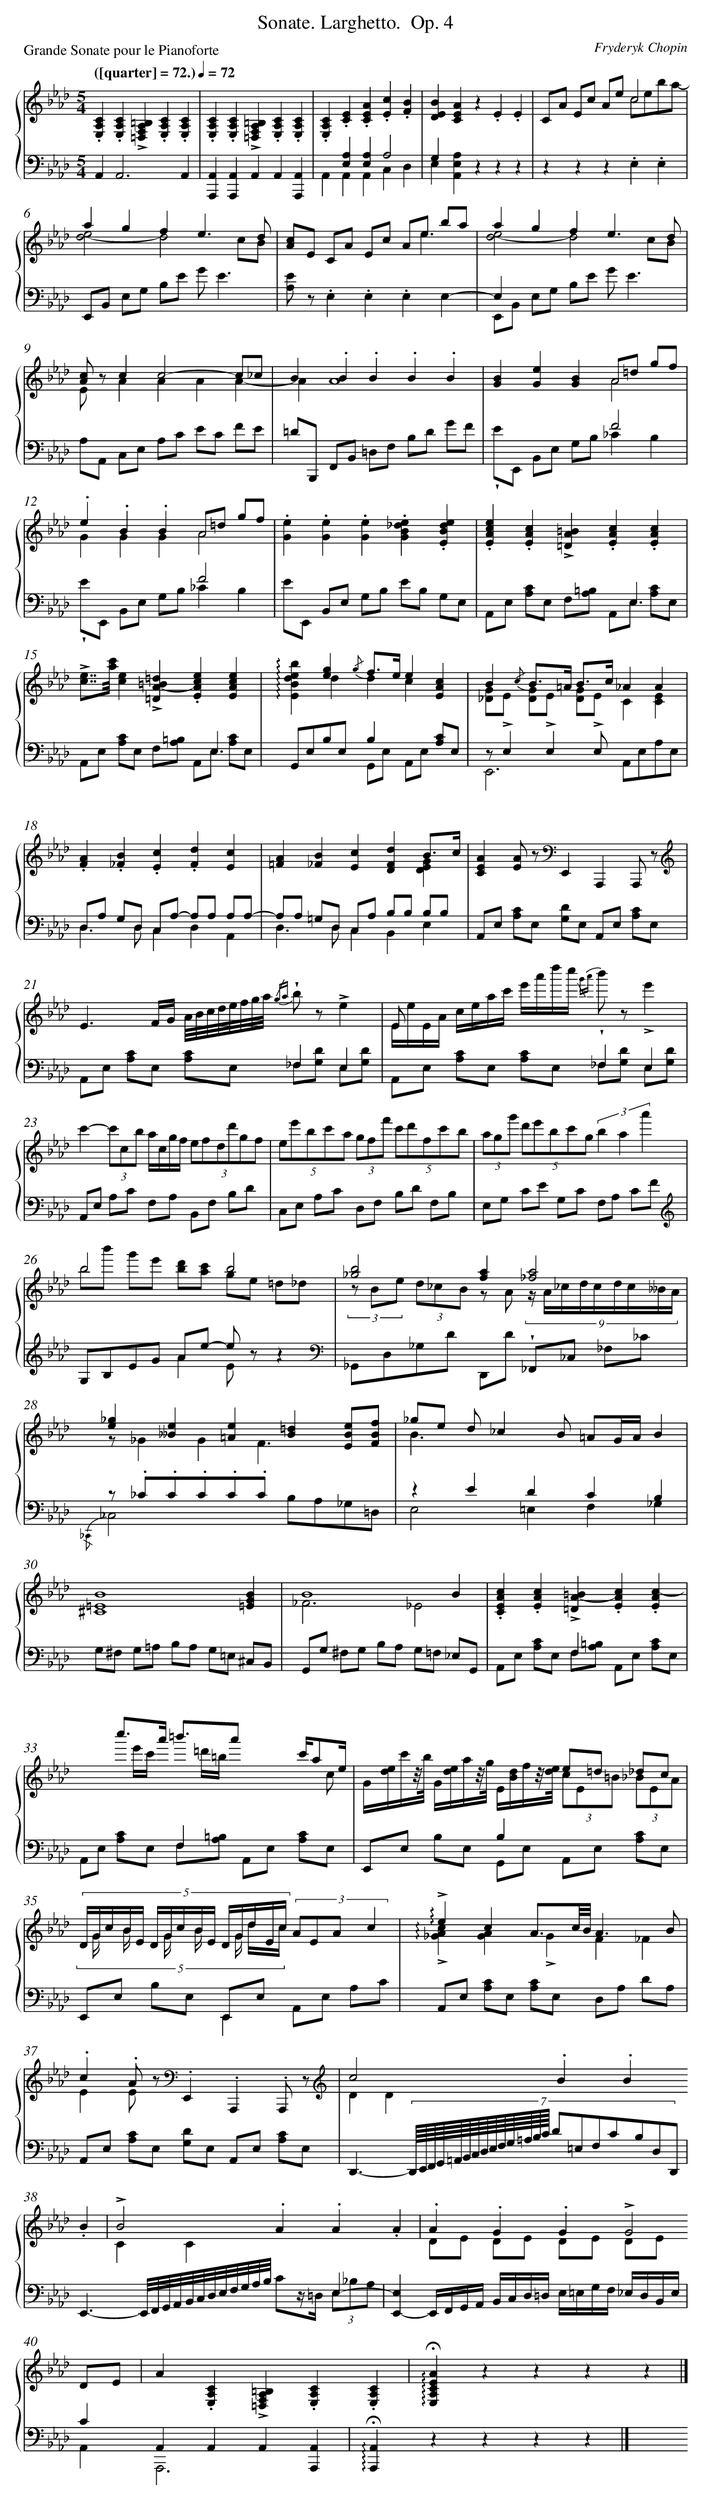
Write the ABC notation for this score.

X:1
T: Sonate. Larghetto.	 Op. 4
C: Fryderyk Chopin
L: 1/8
M: 5/4
P: Grande Sonate pour le Pianoforte
Q: "([quarter] = 72.)" 1/4=72
%%staves {1 2}
V: 1 clef=treble
V: 2 clef=bass
K: Ab
[V:1] .[C2A,2E,2].[C2A,2E,2]!accent![=B,2A,2F,2=D,2].[C2A,2E,2].[C2A,2E,2] |
[V:2] A,,4<A,,4A,,2 |
[V:1] .[C2A,2E,2].[C2A,2E,2]!accent![=B,2A,2F,2=D,2].[C2A,2E,2].[C2A,2E,2] |
[V:2] [A,,2A,,,2][A,,2A,,,2]A,,2A,,2[A,,2A,,,2] |
[V:1] .[C2A,2E,2].[E2C2].[A2E2C2].[c2E2].[B2F2] |
[V:2] x2[A,2E,2][A,2E,2]A,4 & A,,2A,,2A,,2C,2D,2 |
[V:1] [B2E2D2][A2E2C2]z2.E2.E2 |
[V:2] G,2x2z2z2z2 & E,2[A,2E,2A,,2]x6 |
[V:1] CA Ec Aec4 & x6ceba- |
[V:2] z2z2z2.E,2.E,2 |
[V:1] a2g2f2e3d & [e4d4-]d4cB |
[V:2] E,,B,, E,G, B,E GE3 |
[V:1] [cA]E CA Ec Ae ba & x7e3 |
[V:2] [EA,] z.E,2.E,2.E,2E,2- |
[V:1] a2g2f2e3d & [e4d4-]d4cB |
[V:2] E,2x4x4 & E,,B,, E,G, B,E GE3 |
[V:1] [cA] zc2c4-c_c & E xA2A2A2A2- |
[V:2] A,A,, C,E, A,C EC FE |
[V:1] B2.B2.B2.B2.B2 & A2A8 |
[V:2] =DB,,, F,,B,, =D,F, B,D GF |
[V:1] [B2G2][e2G2][B2G2]A=d gf & x6A4 |
[V:2] x6F4 & !wedge!EE,, B,,E, G,B,_C2B,2 |
[V:1] .e2.B2.B2A=d gf & G2G2G2A4 |
[V:2] x6F4 & !wedge!EE,, B,,E, G,B,_C2B,2 |
[V:1] .[e2G2].[e2G2].[e2G2].[e2_d2B2G2].[e2d2B2E2] |
[V:2] EE,, B,,E, G,B, EB, G,E, |
[V:1] .[e2c2A2E2].[c2A2E2]!accent![=B2A2=D2].[c2A2E2].[c2A2E2] |
[V:2] x6xE,3 & A,,E, [CA,]E, F,[=B,A,] A,,E, [CA,]E, |
[V:1] !accent![ec]>>[c'a][e2c2]!accent![=d2=B2A2-=D2].[e2c2A2E2][e2c2A2E2] |
[V:2] x6xE,3 & A,,E, [CA,]E, F,[=B,A,] A,,E, [CA,]E, |
[V:1] x2[g2e2]{/g} f>ee2[c2A2E2] & !arpeggio![b2e2d2B2E2]d2d2c2x2 |
[V:2] G,,E,B,E,B,2x2[CA,]E, & x4G,,E, A,,E,x2 |
[V:1] B2{/c} B>=A B>c_A2A2 & [G_D]E [GD]E [GD]EC2[E2C2] |
[V:2] z!accent!E,2!accent!E,2!accent!E,x4 & E,,6A,,E,A,E, |
[V:1] .[A2F2].[B2_F2].[c2E2].[d2F2][c2E2] |
[V:2] D,A, G,D, C,A,- A,A, A,A,- & D,2>D,2C,2D,2A,,2 |
[V:1] [A2=F2][B2_F2][c2E2][d2F2D2]B3/c/ & x8[G2E2D2] |
[V:2] A,A, =G,D, C,A, B,B, B,B, & D,2>D,2C,2B,,2E,2 |
[V:1] [A2E2C2][AE] z[K:clef=bass]E,,2A,,,2A,,, z[K:clef=treble] |
[V:2] A,,E, [CA,]E, [DG,]E, A,,E, [CA,]E, |
[V:1] E3F/G/ A//B//c//d//e//f//g//a// {/ga} !wedge!b z!accent!e2 |
[V:2] x4>_F,4E,2 & A,,E, [CA,]E, [CA,]E, _F,[DG,] E,[DG,] |
[V:1] E xx8 & E/e/E/A/ c/e/a/c'/ e'/a'/d''/c''/ {/g'a'} !wedge!b' z!accent!e'2 |
[V:2] x4>_F,4E,2 & A,,E, [CA,]E, [CA,]E, _F,[DG,] E,[DG,] |
[V:1] c'2-(3c'cb a/c/g/f/ (3:2:6efdd'gf |
[V:2] A,,E, A,C F,A, B,,F, B,D |
[V:1] (5:4:5ee'bc'a (3gff' (5:4:5c'd'fc'b |
[V:2] C,E, A,C D,F, B,D F,B, |
[V:1] (3agg' (5:4:5d'e'bc'g (3b2 a2 a'2 |
[V:2] E,G, CE G,C F,A, CF[K:clef=treble] |
[V:1] b4-x2b4 & bb' g'e' [d'b][c'a] ge =d_d |
[V:2] G,B,EG Ae- e zz2[K:clef=bass] & x4A2E xx2 |
[V:1] [b4_g4][a2f2][a4_f4] & (3z Be (3d_cB z A (9:8:9z/ A/_c/d/c/d/c/__B/A/ |
[V:2] _G,,D,_G,D D,,D !wedge!_F,,_C, _F,_C |
[V:1] [_g2e2][e2__B2][e2=A2][=d2B2][eBE][fBF] & z_G2G2F3x2 |
[V:2] z ._C.C.C.C.Cx4 & {/_C,,}_C,4x2B,A,_G,=D, |
[V:1] _ge d_c2B =AG/A/B2 & B2>x2x6 |
[V:2] z2E2D2C2B,2 & E,4=E,2F,2_G,2 |
[V:1] [B8=E8^C8][B2G2=E2] |
[V:2] G,^F, G,=A, B,A, G,=E, ^C,B,, |
[V:1] B8B2 & _F6_E4 |
[V:2] G,,G, ^F,G, B,A, G,=F, _E,G,, |
[V:1] .[c2A2E2C2].[c2A2E2]!accent![=B2A2-=D2].[c2A2E2].[c2-A2E2] |
[V:2] x4F,2x4 & A,,E, [CA,]E, F,[=B,A,] A,,E, [CA,]E, |
[V:1] x2c''>a' =b'3/a' x> c'ae/ & x2x/ e'/c'/ x =d'/=b/x2x3/ c |
[V:2] x4F,2x4 & A,,E, [CA,]E, F,[=B,A,] A,,E, [CA,]E, |
[V:1] x6e=d _dc & G/[e/d/]c'/z//b// G/[e/d/]a/z//g// E/[d/B/]f/z//[e//d//] (3cE=B (3_BEA |
[V:2] E,,E,x2B,2x2x2 & x2B,E, G,,E, A,,E, [CA,]E, |
[V:1] (5:4:15D/G/c/B/E/ D/G/c/B/E/ D/G/d/E/c/ (3:2:5AEA x c2 & (5:4:13x/ G/ x/ B/ x G/ x/ B/ x G/ d/x/c/x4 |
[V:2] E,,E,x2E,,E,x4 & x2B,E,E,,2A,,E, A,C |
[V:1] !accent!!arpeggio!e2c2A3/c//B//A3B & !accent!!arpeggio![c2A2_G2][A2G2]!accent!G2F2_F2 |
[V:2] A,,E, [CA,]E, [CA,]E, D,A, DA, |
[V:1] .c2.A x[K:clef=bass].E,,2.A,,,2.A,,, z[K:clef=treble] & E2E zx6 |
[V:2] A,,E, [CA,]E, [DG,]E, A,,E, [CA,]E, |
[V:1] c4.B2.B2.B2 & D2D2x6 |
[V:2] D,,3-(7:4:21D,,/8E,,/8F,,/8G,,/8=A,,/8B,,/8C,/8D,/8E,/8F,/8G,/8=A,/8B,/8C/8 D=E,F,CB,D,D,, |
[V:1] !accent!B4.A2.A2.A2 & C2C2x6 |
[V:2] E,,3-E,,//F,,//G,,//A,,//B,,//C,//D,//E,//F,//G,//A,//B,//x2E,2- & x6Cz/=D,/ (3E,_B,A, |
[V:1] .A2.G2.G2!accent!G4 & DE DE DE DE DE |
[V:2] [E,2E,,2-]E,,/F,,/G,,/A,,/ B,,/C,/D,/=D,/ E,/=E,/G,/F,/ _E,/D,/B,,/E,/ |
[V:1] A2.[C2A,2E,2]!accent![=B,2A,2F,2=D,2].[C2A,2E,2].[C2A,2E,2] |
[V:2] C2A,,2A,,2A,,2[A,,2A,,,2] & A,,4<A,,,4x2 |
[V:1] !fermata!!arpeggio![A2E2C2A,2E,2]z2z2z2z2 |]
[V:2] !fermata!!arpeggio![A,,2A,,,2]z2z2z2z2 |]
